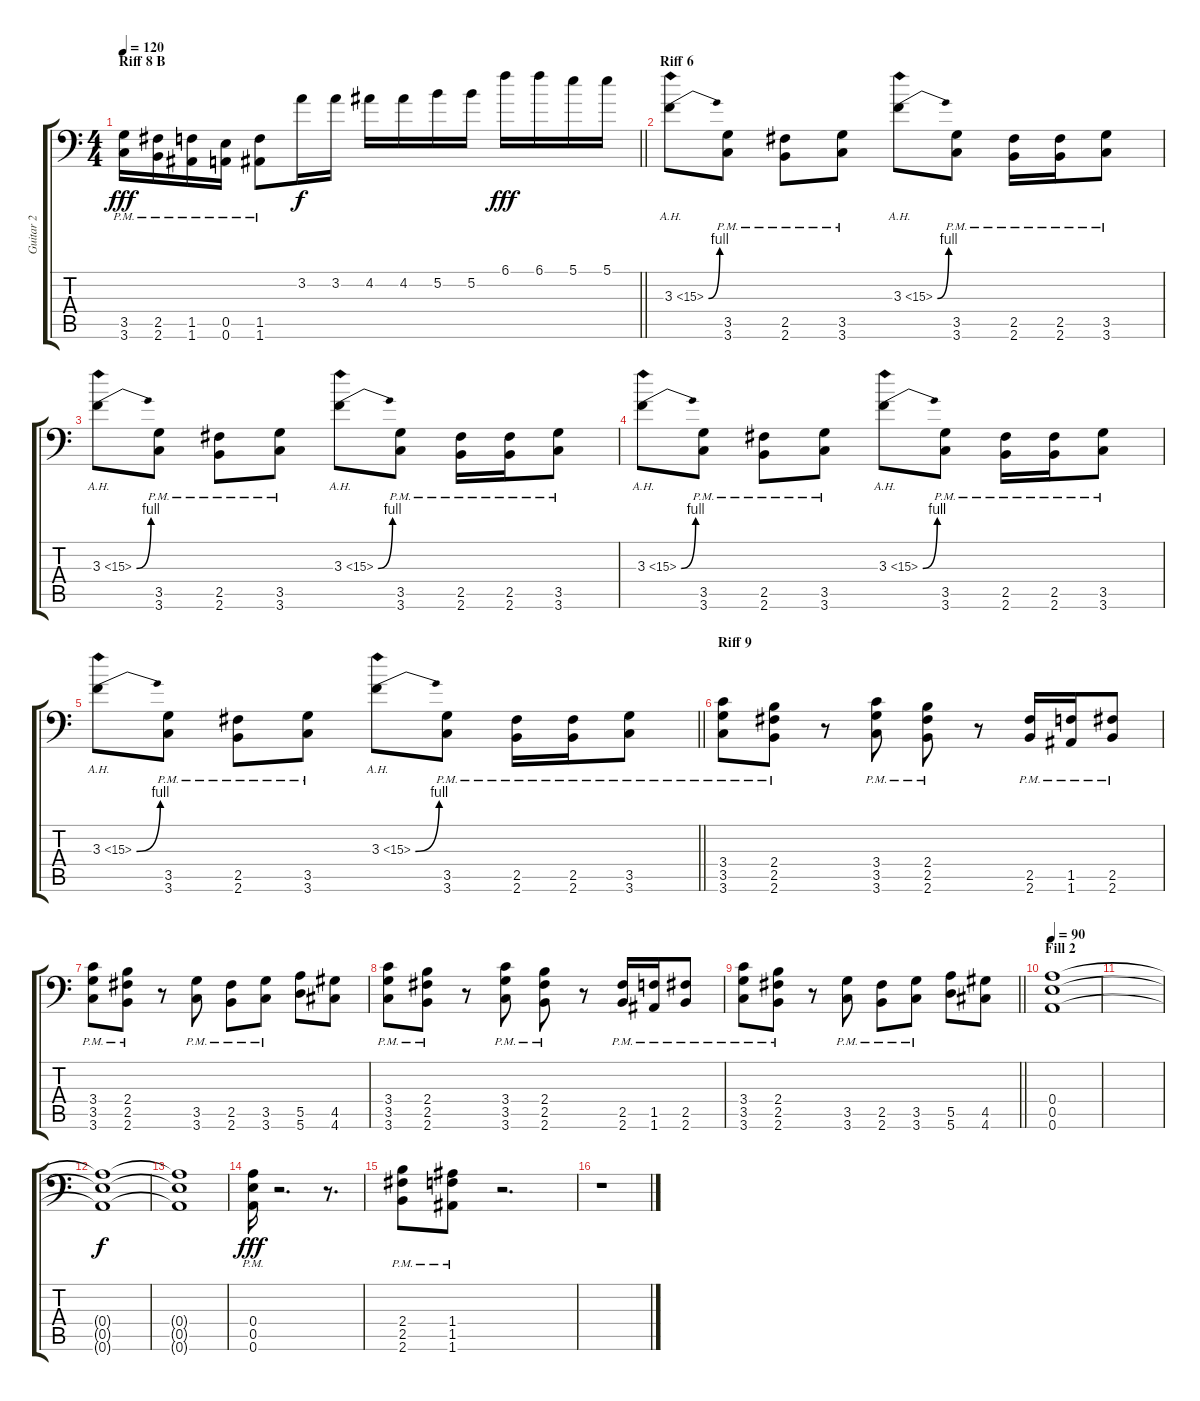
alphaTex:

\track ("Guitar 2" "Guitar 2") {instrument distortionguitar}
\staff {score tabs}
\tuning (B3 Gb3 D3 A2 E2 A1) {hide}
\ts (4 4)
\section ("" "Riff 8 B")
\tempo 120
\clef f4
\barLineRight lightlight
\ks c
(3.5{pm} 3.6{pm}).16{dy fff} (2.5{pm} 2.6{pm}).16 (1.5{pm} 1.6{pm}).16 (0.5{pm} 0.6{pm}).16 (1.5{pm} 1.6{pm}).8 3.2.16{dy f} 3.2.16 4.2.16 4.2.16 5.2.16 5.2.16 6.1.16{dy fff} 6.1.16 5.1.16 5.1.16 |
\section ("" "Riff 6")
3.3{be (bend 0 0 60 4) ah 12}.8 (3.5{pm} 3.6{pm}).8 (2.5{pm} 2.6{pm}).8 (3.5{pm} 3.6{pm}).8 3.3{be (bend 0 0 60 4) ah 12}.8 (3.5{pm} 3.6{pm}).8 (2.5{pm} 2.6{pm}).16 (2.5{pm} 2.6{pm}).16 (3.5{pm} 3.6{pm}).8 |
3.3{be (bend 0 0 60 4) ah 12}.8 (3.5{pm} 3.6{pm}).8 (2.5{pm} 2.6{pm}).8 (3.5{pm} 3.6{pm}).8 3.3{be (bend 0 0 60 4) ah 12}.8 (3.5{pm} 3.6{pm}).8 (2.5{pm} 2.6{pm}).16 (2.5{pm} 2.6{pm}).16 (3.5{pm} 3.6{pm}).8 |
3.3{be (bend 0 0 60 4) ah 12}.8 (3.5{pm} 3.6{pm}).8 (2.5{pm} 2.6{pm}).8 (3.5{pm} 3.6{pm}).8 3.3{be (bend 0 0 60 4) ah 12}.8 (3.5{pm} 3.6{pm}).8 (2.5{pm} 2.6{pm}).16 (2.5{pm} 2.6{pm}).16 (3.5{pm} 3.6{pm}).8 |
\barLineRight lightlight
3.3{be (bend 0 0 60 4) ah 12}.8 (3.5{pm} 3.6{pm}).8 (2.5{pm} 2.6{pm}).8 (3.5{pm} 3.6{pm}).8 3.3{be (bend 0 0 60 4) ah 12}.8 (3.5{pm} 3.6{pm}).8 (2.5{pm} 2.6{pm}).16 (2.5{pm} 2.6{pm}).16 (3.5{pm} 3.6{pm}).8 |
\section ("" "Riff 9")
(3.4{pm} 3.5{pm} 3.6{pm}).8 (2.4{pm} 2.5{pm} 2.6{pm}).8 r.8 (3.4{pm} 3.5{pm} 3.6{pm}).8 (2.4{pm} 2.5{pm} 2.6{pm}).8 r.8 (2.5{pm} 2.6{pm}).16 (1.5{pm} 1.6{pm}).16 (2.5{pm} 2.6{pm}).8 |
(3.4{pm} 3.5{pm} 3.6{pm}).8 (2.4{pm} 2.5{pm} 2.6{pm}).8 r.8 (3.5{pm} 3.6{pm}).8 (2.5{pm} 2.6{pm}).8 (3.5{pm} 3.6{pm}).8 (5.5 5.6).8 (4.5 4.6).8 |
(3.4{pm} 3.5{pm} 3.6{pm}).8 (2.4{pm} 2.5{pm} 2.6{pm}).8 r.8 (3.4{pm} 3.5{pm} 3.6{pm}).8 (2.4{pm} 2.5{pm} 2.6{pm}).8 r.8 (2.5{pm} 2.6{pm}).16 (1.5{pm} 1.6{pm}).16 (2.5{pm} 2.6{pm}).8 |
\barLineRight lightlight
(3.4{pm} 3.5{pm} 3.6{pm}).8 (2.4{pm} 2.5{pm} 2.6{pm}).8 r.8 (3.5{pm} 3.6{pm}).8 (2.5{pm} 2.6{pm}).8 (3.5{pm} 3.6{pm}).8 (5.5 5.6).8 (4.5 4.6).8 |
\section ("" "Fill 2")
\tempo 90
(0.4 0.5 0.6).1 |
|
(0.4{t} 0.5{t} 0.6{t}).1{dy f} |
(0.4{t} 0.5{t} 0.6{t}).1 |
(0.4{pm} 0.5{pm} 0.6{pm}).16{dy fff} r.2{d} r.8{d} |
(2.4{pm} 2.5{pm} 2.6{pm}).8 (1.4{pm} 1.5{pm} 1.6{pm}).8 r.2{d} |
r.1
